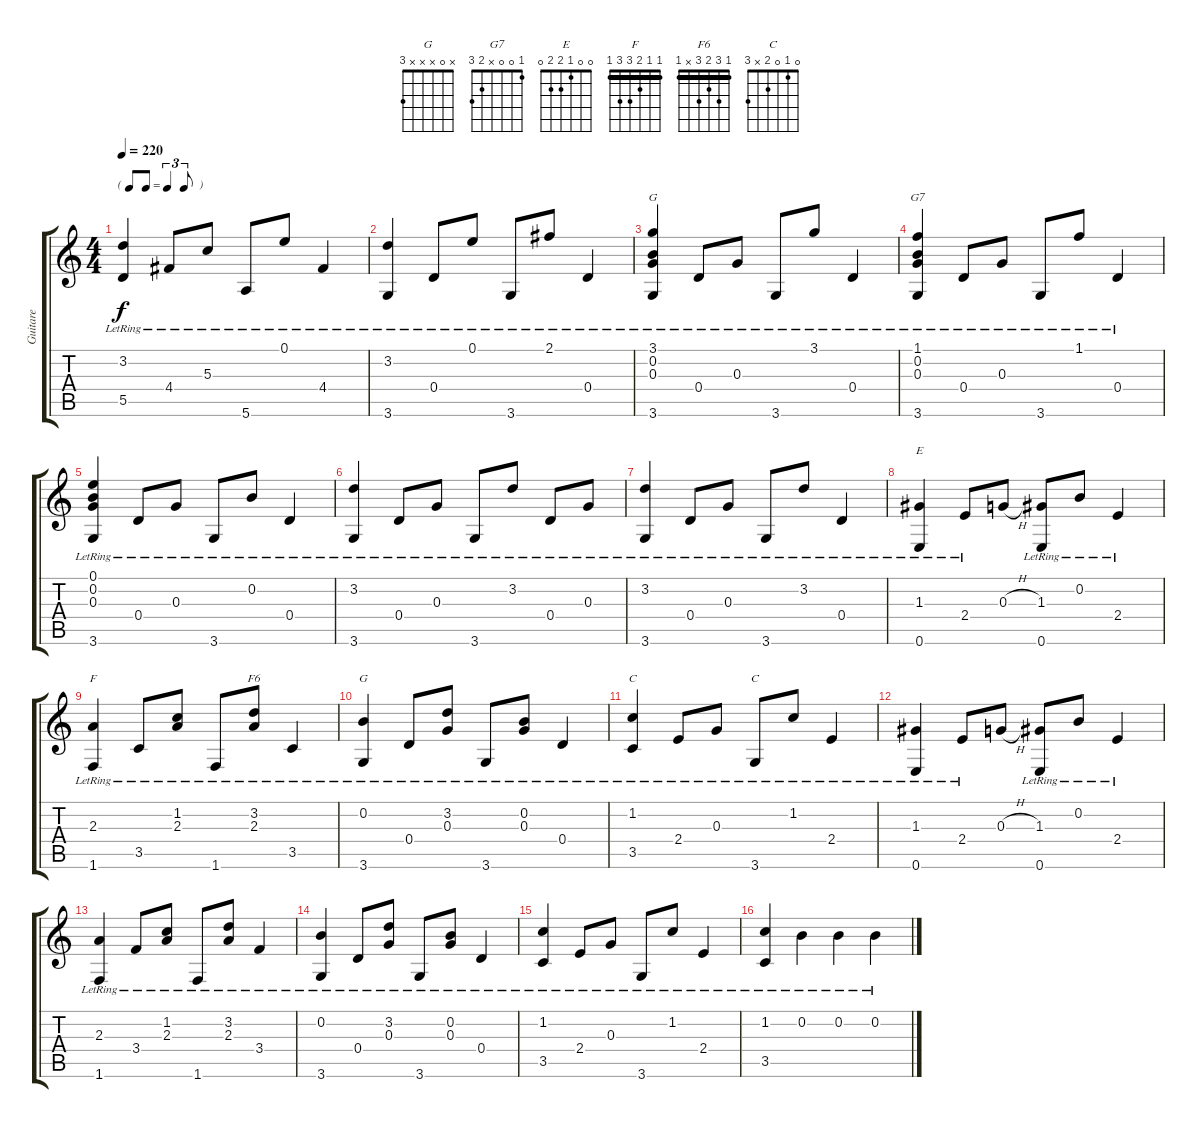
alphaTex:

\track ("Guitare" "Guitare") {instrument electricguitarjazz}
\staff {score tabs}
\tuning (E4 B3 G3 D3 A2 E2) {hide}
\chord ("G" 3 0 0 0 2 3)
\chord ("G7" 1 0 0 x 2 3)
\chord ("E" 0 0 1 2 2 0)
\chord ("F" 1 1 2 3 3 1) {barre 1}
\chord ("F6" 1 3 2 3 x 1) {barre 1}
\chord ("G" x 0 x x x 3)
\chord ("C" 0 1 0 2 3 x)
\chord ("C" 0 1 0 2 x 3)
\ts (4 4)
\tf triplet8th
\tempo 220
\clef g2
\ks c
(3.2{lr} 5.5{lr}).4{dy f} 4.4{lr}.8 5.3{lr}.8 5.6{lr}.8 0.1{lr}.8 4.4{lr}.4 |
(3.2{lr} 3.6{lr}).4 0.4{lr}.8 0.1{lr}.8 3.6{lr}.8 2.1{lr}.8 0.4{lr}.4 |
(3.1{lr} 0.2{lr} 0.3{lr} 3.6{lr}).4{ch "G"} 0.4{lr}.8 0.3{lr}.8 3.6{lr}.8 3.1{lr}.8 0.4{lr}.4 |
(1.1{lr} 0.2{lr} 0.3{lr} 3.6{lr}).4{ch "G7"} 0.4{lr}.8 0.3{lr}.8 3.6{lr}.8 1.1{lr}.8 0.4{lr}.4 |
(0.1{lr} 0.2{lr} 0.3{lr} 3.6{lr}).4 0.4{lr}.8 0.3{lr}.8 3.6{lr}.8 0.2{lr}.8 0.4{lr}.4 |
(3.2{lr} 3.6{lr}).4 0.4{lr}.8 0.3{lr}.8 3.6{lr}.8 3.2{lr}.8 0.4{lr}.8 0.3{lr}.8 |
(3.2{lr} 3.6{lr}).4 0.4{lr}.8 0.3{lr}.8 3.6{lr}.8 3.2{lr}.8 0.4{lr}.4 |
(1.3{lr} 0.6{lr}).4{ch "E"} 2.4{lr}.8 0.3{h}.8 (1.3{lr} 0.6{lr}).8 0.2{lr}.8 2.4{lr}.4 |
(2.3{lr} 1.6{lr}).4{ch "F"} 3.5{lr}.8 (1.2{lr} 2.3{lr}).8 1.6{lr}.8 (3.2{lr} 2.3{lr}).8{ch "F6"} 3.5{lr}.4 |
(0.2{lr} 3.6{lr}).4{ch "G"} 0.4{lr}.8 (3.2{lr} 0.3{lr}).8 3.6{lr}.8 (0.2{lr} 0.3{lr}).8 0.4{lr}.4 |
(1.2{lr} 3.5{lr}).4{ch "C"} 2.4{lr}.8 0.3{lr}.8 3.6{lr}.8{ch "C"} 1.2{lr}.8 2.4{lr}.4 |
(1.3{lr} 0.6{lr}).4 2.4{lr}.8 0.3{h}.8 (1.3{lr} 0.6{lr}).8 0.2{lr}.8 2.4{lr}.4 |
(2.3{lr} 1.6{lr}).4 3.4{lr}.8 (1.2{lr} 2.3{lr}).8 1.6{lr}.8 (3.2{lr} 2.3{lr}).8 3.4{lr}.4 |
(0.2{lr} 3.6{lr}).4 0.4{lr}.8 (3.2{lr} 0.3{lr}).8 3.6{lr}.8 (0.2{lr} 0.3{lr}).8 0.4{lr}.4 |
(1.2{lr} 3.5{lr}).4 2.4{lr}.8 0.3{lr}.8 3.6{lr}.8 1.2{lr}.8 2.4{lr}.4 |
(1.2{lr} 3.5{lr}).4 0.2{lr}.4 0.2{lr}.4 0.2{lr}.4
